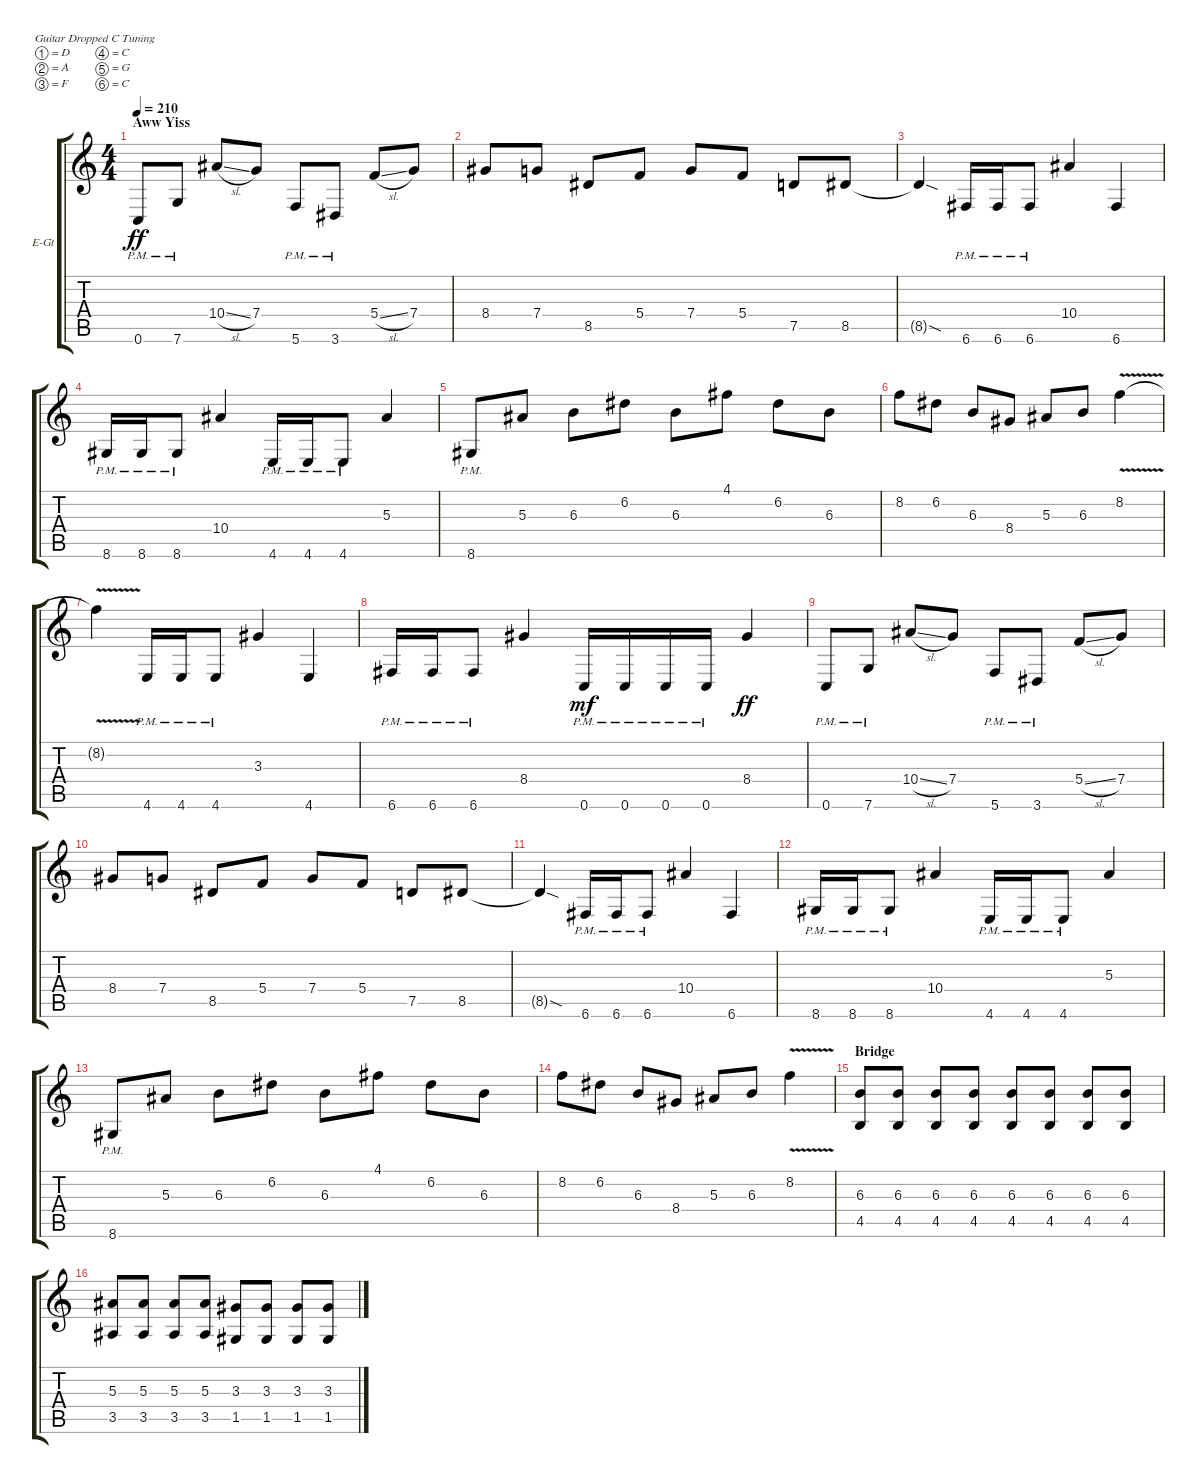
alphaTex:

\defaultSystemsLayout 4
\bracketExtendMode groupsimilarinstruments
\firstSystemTrackNameOrientation horizontal
\otherSystemsTrackNameOrientation horizontal
\track ("Left Guitar" "E-Gt") {instrument distortionguitar}
\staff {score tabs}
\tuning (D4 A3 F3 C3 G2 C2)
\ts (4 4)
\section ("" "Aww Yiss")
\tempo 210
\clef g2
\ks c
0.6{pm}.8{dy ff} 7.6{pm}.8 10.4{sl}.8 7.4.8 5.6{pm}.8 3.6{pm}.8 5.4{sl}.8 7.4.8 |
8.4.8 7.4.8 8.5.8 5.4.8 7.4.8 5.4.8 7.5.8 8.5.8 |
8.5{sod t}.4 6.6{pm}.16 6.6{pm}.16 6.6{pm}.8 10.4.4 6.6.4 |
8.6{pm}.16 8.6{pm}.16 8.6{pm}.8 10.4.4 4.6{pm}.16 4.6{pm}.16 4.6{pm}.8 5.3.4 |
8.6{pm}.8 5.3.8 6.3.8 6.2.8 6.3.8 4.1.8 6.2.8 6.3.8 |
8.2.8 6.2.8 6.3.8 8.4.8 5.3.8 6.3.8 8.2{v}.4 |
8.2{v t}.4 4.6{pm}.16 4.6{pm}.16 4.6{pm}.8 3.3.4 4.6.4 |
6.6{pm}.16 6.6{pm}.16 6.6{pm}.8 8.4.4 0.6{pm}.16{dy mf} 0.6{pm}.16 0.6{pm}.16 0.6{pm}.16 8.4.4{dy ff} |
0.6{pm}.8 7.6{pm}.8 10.4{sl}.8 7.4.8 5.6{pm}.8 3.6{pm}.8 5.4{sl}.8 7.4.8 |
8.4.8 7.4.8 8.5.8 5.4.8 7.4.8 5.4.8 7.5.8 8.5.8 |
8.5{sod t}.4 6.6{pm}.16 6.6{pm}.16 6.6{pm}.8 10.4.4 6.6.4 |
8.6{pm}.16 8.6{pm}.16 8.6{pm}.8 10.4.4 4.6{pm}.16 4.6{pm}.16 4.6{pm}.8 5.3.4 |
8.6{pm}.8 5.3.8 6.3.8 6.2.8 6.3.8 4.1.8 6.2.8 6.3.8 |
8.2.8 6.2.8 6.3.8 8.4.8 5.3.8 6.3.8 8.2{v}.4 |
\section ("" "Bridge")
(6.3 4.5).8 (4.5 6.3).8 (4.5 6.3).8 (4.5 6.3).8 (6.3 4.5).8 (6.3 4.5).8 (6.3 4.5).8 (6.3 4.5).8 |
(3.5 5.3).8 (3.5 5.3).8 (3.5 5.3).8 (3.5 5.3).8 (3.3 1.5).8 (1.5 3.3).8 (1.5 3.3).8 (1.5 3.3).8
